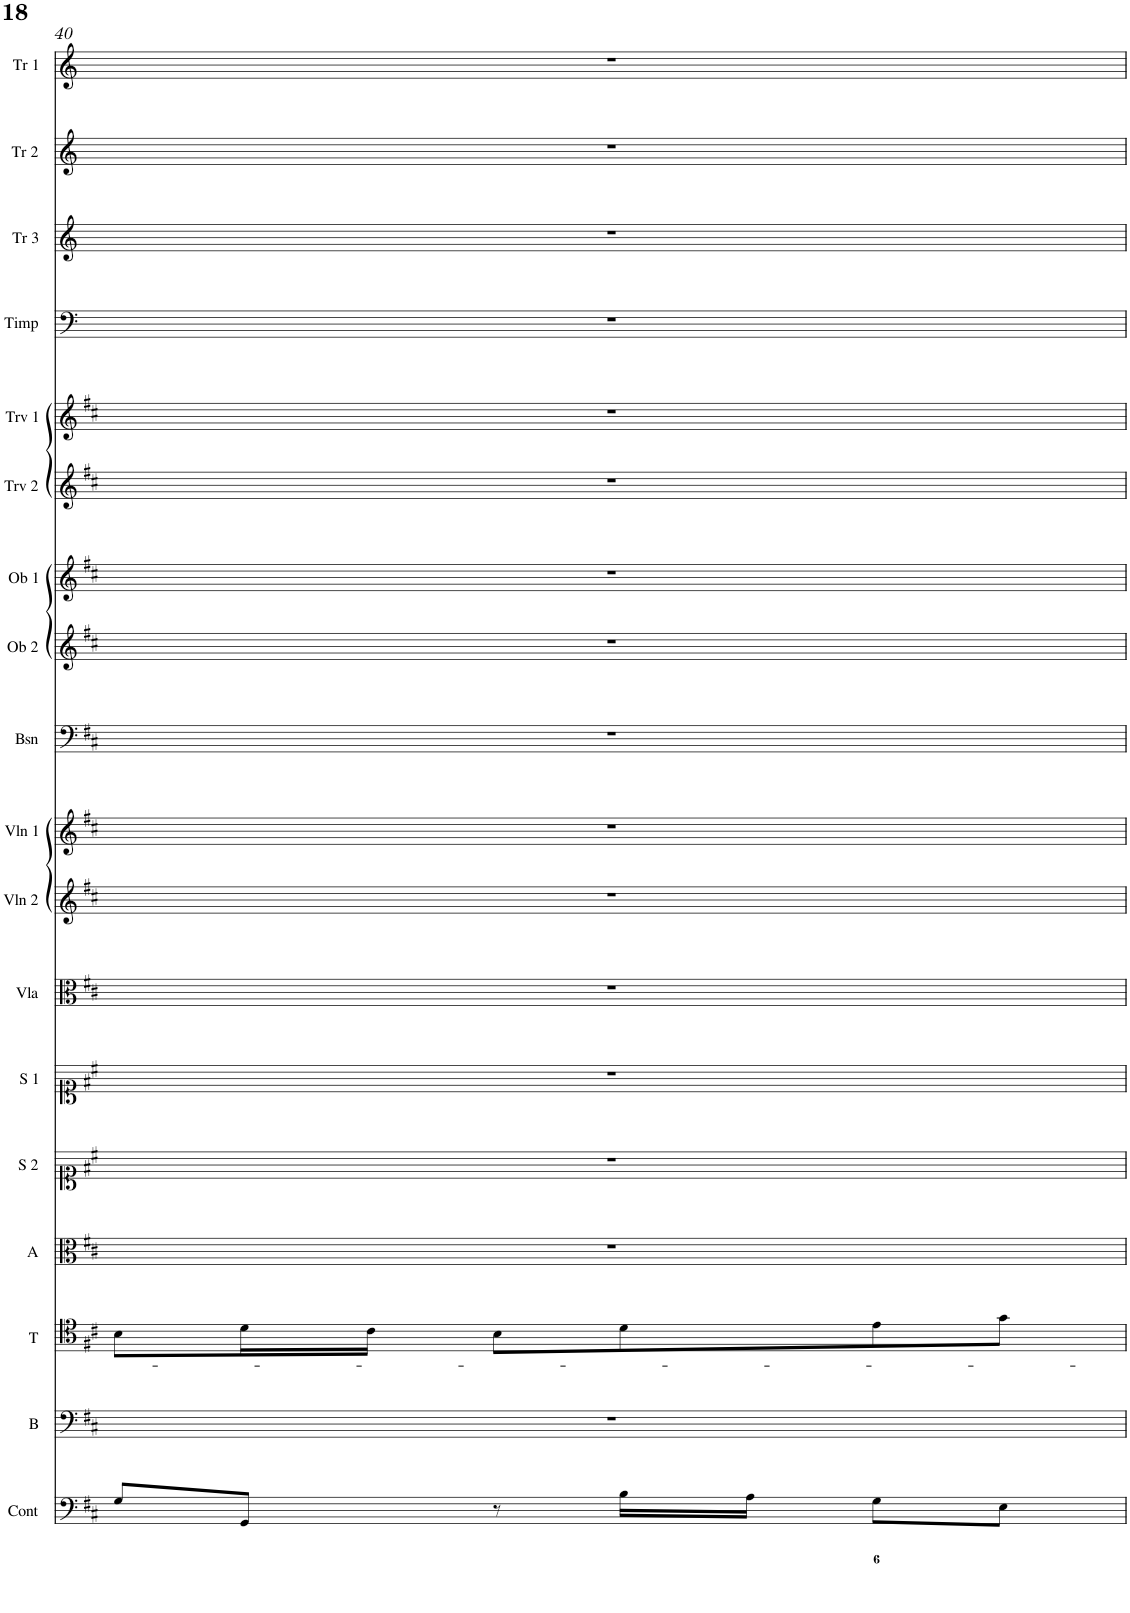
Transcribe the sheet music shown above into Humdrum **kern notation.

**kern	**kern	**kern	**kern	**kern	**kern	**kern	**kern	**kern	**kern	**kern	**kern	**kern	**kern	**kern	**kern	**kern	**kern
*part18	*part17	*part16	*part15	*part14	*part13	*part12	*part11	*part10	*part9	*part8	*part7	*part6	*part5	*part4	*part3	*part2	*part1
*staff18	*staff17	*staff16	*staff15	*staff14	*staff13	*staff12	*staff11	*staff10	*staff9	*staff8	*staff7	*staff6	*staff5	*staff4	*staff3	*staff2	*staff1
*I"Continuo	*I"Bass	*I"Tenor	*I"Alto	*I"Soprano 2	*I"Soprano 1	*I"Viola	*I"Violin 2	*I"Violin 1	*I"Bassoon	*I"Oboe 2	*I"Oboe 1	*I"Traverso 2	*I"Traverso 1	*I"Timpani	*I"Tromba 3	*I"Tromba 2	*I"Tromba 1
*I'Cont	*I'B	*I'T	*I'A	*I'S 2	*I'S 1	*I'Vla	*I'Vln 2	*I'Vln 1	*I'Bsn	*I'Ob 2	*I'Ob 1	*I'Trv 2	*I'Trv 1	*I'Timp	*I'Tr 3	*I'Tr 2	*I'Tr 1
!!LO:PB:g=z
*clefF4	*clefF4	*clefC4	*clefC3	*clefC1	*clefC1	*clefC3	*clefG2	*clefG2	*clefF4	*clefG2	*clefG2	*clefG2	*clefG2	*clefF4	*clefG2	*clefG2	*clefG2
*	*	*	*	*	*	*	*	*	*	*	*	*	*	*Trd-1c-2	*Trd-1c-2	*Trd-1c-2	*Trd-1c-2
*k[f#c#]	*k[f#c#]	*k[f#c#]	*k[f#c#]	*k[f#c#]	*k[f#c#]	*k[f#c#]	*k[f#c#]	*k[f#c#]	*k[f#c#]	*k[f#c#]	*k[f#c#]	*k[f#c#]	*k[f#c#]	*k[]	*k[]	*k[]	*k[]
*M3/4	*M3/4	*M3/4	*M3/4	*M3/4	*M3/4	*M3/4	*M3/4	*M3/4	*M3/4	*M3/4	*M3/4	*M3/4	*M3/4	*M3/4	*M3/4	*M3/4	*M3/4
=40	=40	=40	=40	=40	=40	=40	=40	=40	=40	=40	=40	=40	=40	=40	=40	=40	=40
8G/L	2.r	8B\L	2.r	2.r	2.r	2.r	2.r	2.r	2.r	2.r	2.r	2.r	2.r	2.r	2.r	2.r	2.r
8GG/J	.	16d\L	.	.	.	.	.	.	.	.	.	.	.	.	.	.	.
.	.	16c#\JJ	.	.	.	.	.	.	.	.	.	.	.	.	.	.	.
8r	.	8B\L	.	.	.	.	.	.	.	.	.	.	.	.	.	.	.
16B\LL	.	8d\	.	.	.	.	.	.	.	.	.	.	.	.	.	.	.
16A\JJ	.	.	.	.	.	.	.	.	.	.	.	.	.	.	.	.	.
8G\L	.	8e\	.	.	.	.	.	.	.	.	.	.	.	.	.	.	.
8E\J	.	8g\J	.	.	.	.	.	.	.	.	.	.	.	.	.	.	.
=	=	=	=	=	=	=	=	=	=	=	=	=	=	=	=	=	=
*-	*-	*-	*-	*-	*-	*-	*-	*-	*-	*-	*-	*-	*-	*-	*-	*-	*-
